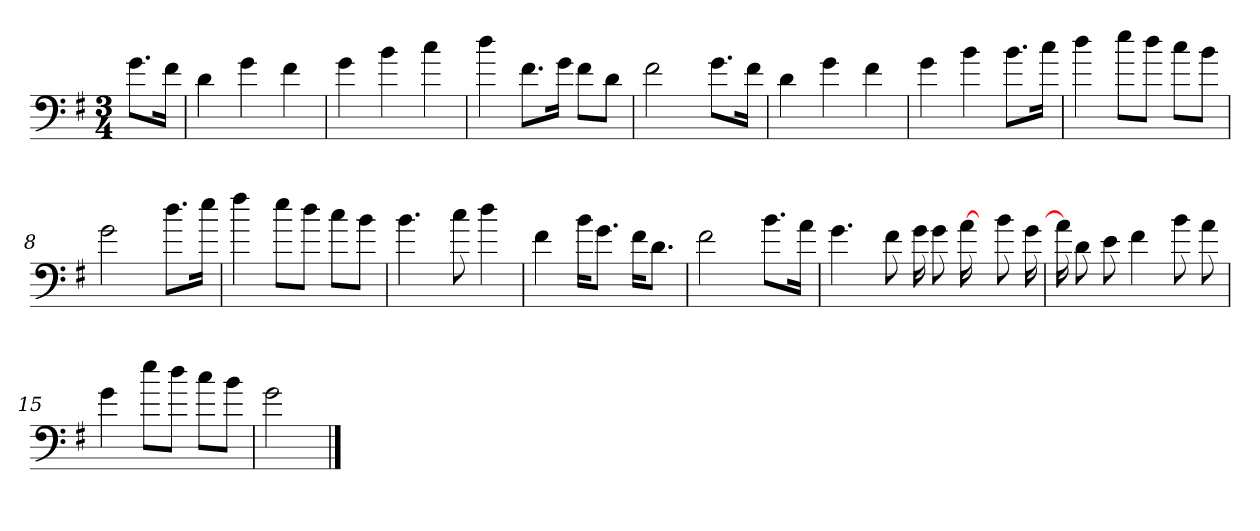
**kern
*part1
*staff1
*clefF4
*k[f#]
*G:
*M3/4
=
8.g\L
16f#\Jk
=1
4d
4g
4f#
=2
4g
4b
4cc
=3
4dd
8.f#\L
16g\Jk
8f#\L
8d\J
=4
2f#
8.g\L
16f#\Jk
=5
4d
4g
4f#
=6
4g
4b
8.b\L
16cc\Jk
=7
4dd
8ee\L
8dd\J
8cc\L
8b\J
=8
2g
8.dd\L
16ee\Jk
=9
4ff#
8ee\L
8dd\J
8cc\L
8b\J
=10
4.b
8cc
4dd
=11
4f#
16b\KL
8.g\J
16f#\KL
8.d\J
=12
2f#
8.b\L
16a\Jk
=13
4.g
8f#
16g
8g
[16a
16ryy
8b
16g
=14
16a]
8d
8e
4f#
8b
8a
=15
4g
8ee\L
8dd\J
8cc\L
8b\J
=16
2g
==
*-
